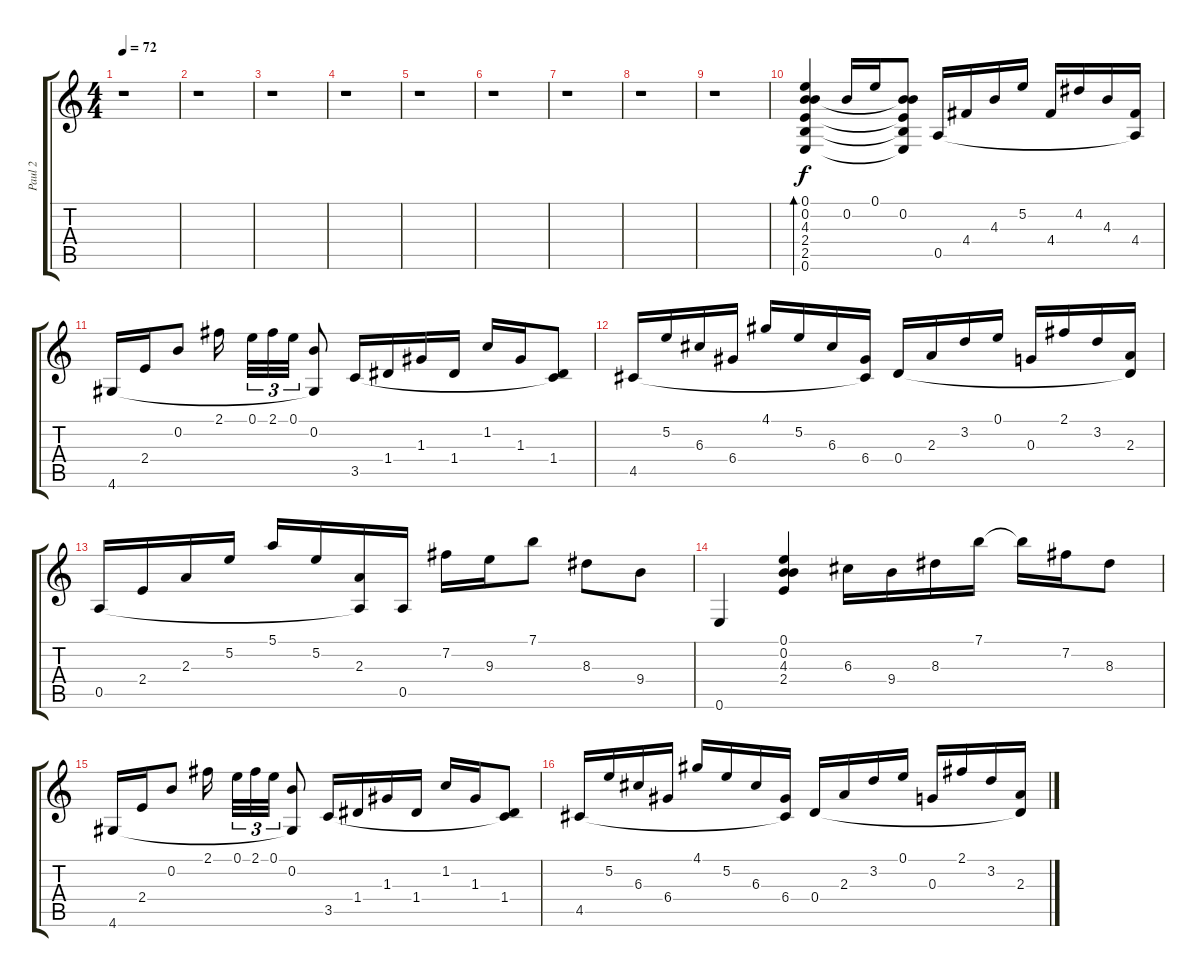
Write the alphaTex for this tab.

\track ("Paul 2" "Paul 2") {instrument overdrivenguitar}
\staff {score tabs}
\tuning (E4 B3 G3 D3 A2 E2) {hide}
\ts (4 4)
\tempo 72
\clef g2
\ks c
r.1{dy f instrument overdrivenguitar} |
r.1 |
r.1 |
r.1 |
r.1 |
r.1 |
r.1 |
r.1 |
r.1 |
(0.1 0.2 4.3 2.4 2.5 0.6).4{bd 60} 0.2.16 0.1.16 (0.2 4.3{t} 2.4{t} 2.5{t} 0.6{t}).8 0.5.16 4.4.16 4.3.16 5.2.16 4.4.16 4.2.16 4.3.16 (4.4 0.5{t}).16 |
4.6.16 2.4.16 0.2.8 2.1.16 0.1.32{tu (3 2)} 2.1.32{tu (3 2)} 0.1.32{tu (3 2)} (0.2 4.6{t}).8 3.5.16 1.4.16 1.3.16 1.4.16 1.2.16 1.3.16 (1.4 3.5{t}).8 |
4.5.16 5.2.16 6.3.16 6.4.16 4.1.16 5.2.16 6.3.16 (6.4 4.5{t}).16 0.4.16 2.3.16 3.2.16 0.1.16 0.3.16 2.1.16 3.2.16 (2.3 0.4{t}).16 |
0.5.16 2.4.16 2.3.16 5.2.16 5.1.16 5.2.16 (2.3 0.5{t}).16 0.5.16 7.2.16 9.3.16 7.1.8 8.3.8 9.4.8 |
0.6.4 (0.1 0.2 4.3 2.4).4 6.3.16 9.4.16 8.3.16 7.1.16 7.1{t}.16 7.2.16 8.3.8 |
4.6.16 2.4.16 0.2.8 2.1.16 0.1.32{tu (3 2)} 2.1.32{tu (3 2)} 0.1.32{tu (3 2)} (0.2 4.6{t}).8 3.5.16 1.4.16 1.3.16 1.4.16 1.2.16 1.3.16 (1.4 3.5{t}).8 |
4.5.16 5.2.16 6.3.16 6.4.16 4.1.16 5.2.16 6.3.16 (6.4 4.5{t}).16 0.4.16 2.3.16 3.2.16 0.1.16 0.3.16 2.1.16 3.2.16 (2.3 0.4{t}).16
